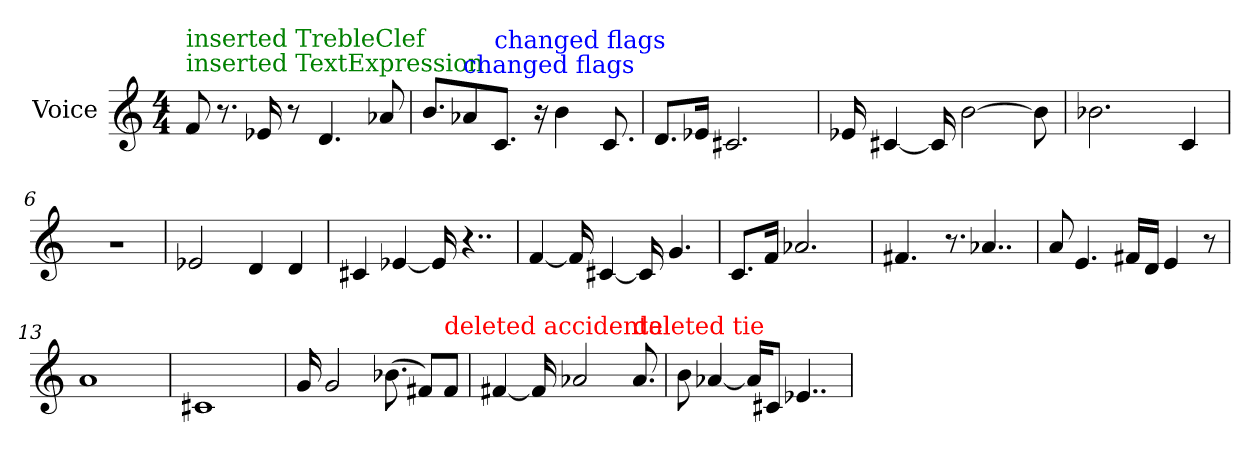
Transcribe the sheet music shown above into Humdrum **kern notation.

**kern
*part1
*staff1
*I"Voice
*I'Voice
*clefG2
*M4/4
=1
!LO:TX:color=#008000:t=inserted TextExpression
!LO:TX:color=#008000:t=inserted TrebleClef
8f/
8.r
16e-X/
8r
4.d/
8a-X/
=2
8.b/L
!LO:TX:color=#0000FF:t=changed flags
8a-Xi/
!LO:TX:color=#0000FF:t=changed flags
8.ci/J
16ra
4b\
8.c/
=3
8.d/L
16e-X/Jk
2.c#X/
=4
16e-X/
[<4c#X/
16c#/]
[>2b\
8b\]
=5
2.b-X\
4c/
=6
1rcc
=7
2e-X/
4d/
4d/
!!LO:LB:g=z
=8
4c#X/
[<4e-X/
16e-/]
4..r
=9
[<4f/
16f/]
[<4c#X/
16c#/]
4.g/
=10
8.c/L
16f/Jk
2.a-X/
=11
4.f#X/
8.r
4..a-X/
=12
8a/
4.e/
16f#X/LL
16d/JJ
4e/
8r
=13
1a
=14
1c#X
=15
16g/
2g/
(<8.b-X\
8f#X/L)
!LO:TX:color=#FF0000:t=deleted accidental
8f#j/J
!!LO:LB:g=z
=16
[<4f#X/
16f#/]
2a-X/
!LO:TX:color=#FF0000:t=deleted tie
8.a-j/
=17
8b\
[<4a-X/
16a-/KL]
8c#X/J
4..e-X/
=
*-
